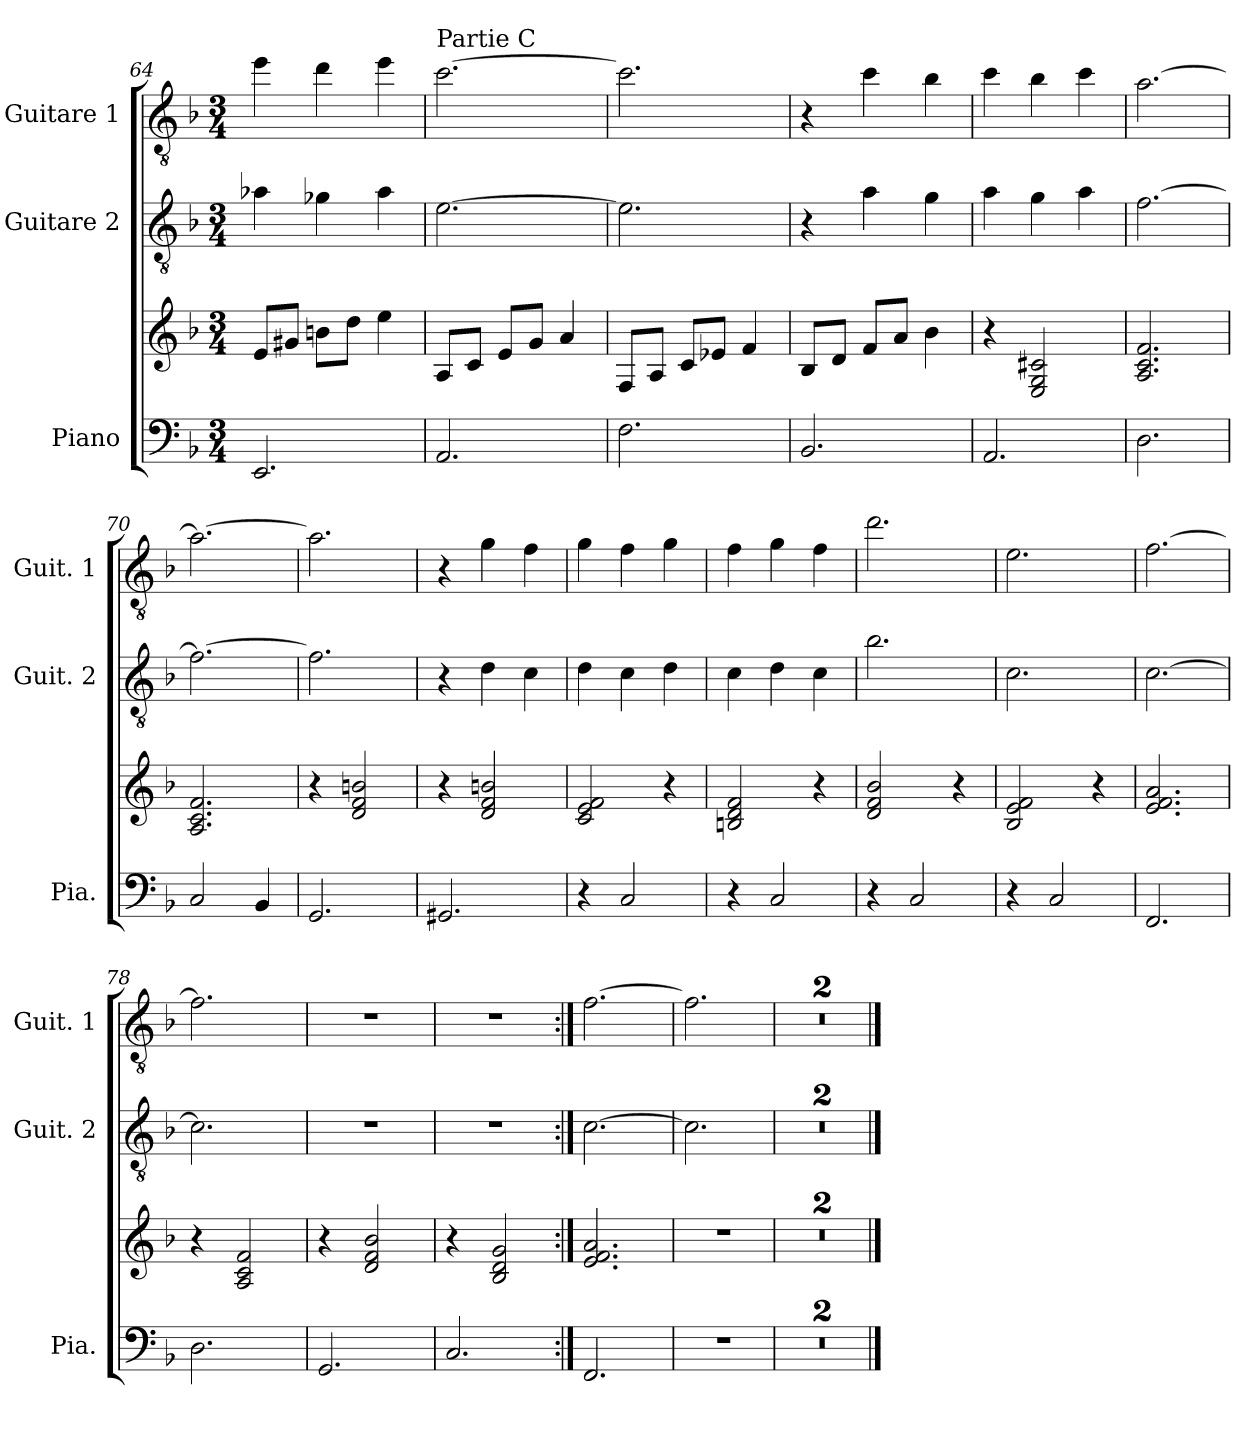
**kern	**kern	**kern	**kern
*part3	*part3	*part2	*part1
*staff4	*staff3	*staff2	*staff1
*I"Piano	*	*I"Guitare 2	*I"Guitare 1
*I'Pia.	*	*I'Guit. 2	*I'Guit. 1
*clefF4	*clefG2	*clefGv2	*clefGv2
*k[b-]	*k[b-]	*k[b-]	*k[b-]
*M3/4	*M3/4	*M3/4	*M3/4
=64	=64	=64	=64
2.EE/	8e/L	4a-X\	4ee\
.	8g#X/J	.	.
.	8bn\L	4g-X\	4dd\
.	8dd\J	.	.
.	4ee\	4a-\	4ee\
!!LO:LB:g=z
=65	=65	=65	=65
!	!	!	!LO:TX:a:t=Partie C
2.AA/	8A/L	[2.e\	[2.cc\
.	8c/J	.	.
.	8e/L	.	.
.	8g/J	.	.
.	4a/	.	.
=66	=66	=66	=66
2.F\	8F/L	2.e\]	2.cc\]
.	8A/J	.	.
.	8c/L	.	.
.	8e-X/J	.	.
.	4f/	.	.
=67	=67	=67	=67
2.BB-/	8B-/L	4r	4r
.	8d/J	.	.
.	8f/L	4a\	4cc\
.	8a/J	.	.
.	4b-\	4g\	4b-\
=68	=68	=68	=68
2.AA/	4r	4a\	4cc\
.	2E/ 2G/ 2c#X/	4g\	4b-\
.	.	4a\	4cc\
=69	=69	=69	=69
2.D\	2.A/ 2.c/ 2.f/	[2.f\	[2.a\
=70	=70	=70	=70
2C/	2.A/ 2.c/ 2.f/	2.f\_	2.a\_
4BB-/	.	.	.
=71	=71	=71	=71
2.GG/	4r	2.f\]	2.a\]
.	2d/ 2f/ 2bn/	.	.
=72	=72	=72	=72
2.GG#X/	4r	4r	4r
.	2d/ 2f/ 2bn/	4d\	4g\
.	.	4c\	4f\
!!LO:PB:g=z
=73	=73	=73	=73
4r	2c/ 2e/ 2f/	4d\	4g\
2C/	.	4c\	4f\
.	4r	4d\	4g\
=74	=74	=74	=74
4r	2Bn/ 2d/ 2f/	4c\	4f\
2C/	.	4d\	4g\
.	4r	4c\	4f\
=75	=75	=75	=75
4r	2d/ 2f/ 2b-/	2.b-\	2.dd\
2C/	.	.	.
.	4r	.	.
=76	=76	=76	=76
4r	2B-/ 2e/ 2f/	2.c\	2.e\
2C/	.	.	.
.	4r	.	.
=77	=77	=77	=77
2.FF/	2.e/ 2.f/ 2.a/	[2.c\	[2.f\
=78	=78	=78	=78
2.D\	4r	2.c\]	2.f\]
.	2A/ 2c/ 2f/	.	.
=79	=79	=79	=79
2.GG/	4r	2.r	2.r
.	2d/ 2f/ 2b-/	.	.
=80	=80	=80	=80
2.C/	4r	2.r	2.r
.	2B-/ 2d/ 2g/	.	.
!!LO:LB:g=z
=81:|!	=81:|!	=81:|!	=81:|!
2.FF/	2.e/ 2.f/ 2.a/	[2.c\	[2.f\
=82	=82	=82	=82
2.r	2.r	2.c\]	2.f\]
=83	=83	=83	=83
2.r	2.r	2.r	2.r
=84	=84	=84	=84
2.r	2.r	2.r	2.r
==	==	==	==
*-	*-	*-	*-
